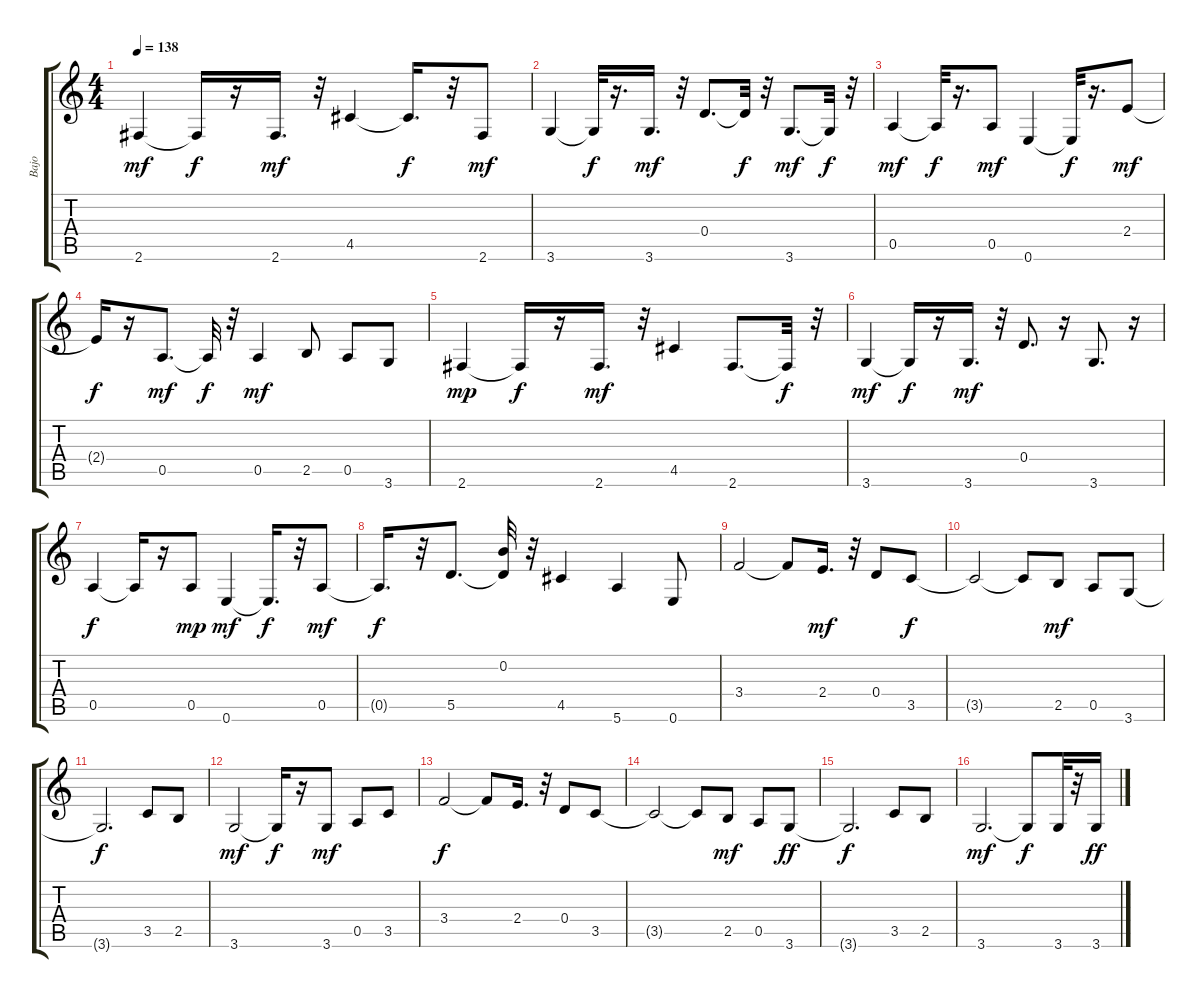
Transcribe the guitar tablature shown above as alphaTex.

\track ("Bajo" "Bajo") {instrument electricbasspick}
\staff {score tabs}
\tuning (E4 B3 G3 D3 A2 E2) {hide}
\ts (4 4)
\tempo 138
\clef g2
\ks c
2.6.4{dy mf} 2.6{t}.16{dy f} r.16 2.6.16{d dy mf} r.32 4.5.4 4.5{t}.16{d dy f} r.32 2.6.8{dy mf} |
3.6.4 3.6{t}.32{dy f} r.16{d} 3.6.16{d dy mf} r.32 0.4.8{d} 0.4{t}.32{dy f} r.32 3.6.8{d dy mf} 3.6{t}.32{dy f} r.32 |
0.5.4{dy mf} 0.5{t}.32{dy f} r.16{d} 0.5.8{dy mf} 0.6.4 0.6{t}.32{dy f} r.16{d} 2.4.8{dy mf} |
2.4{t}.16{dy f} r.16 0.5.8{d dy mf} 0.5{t}.32{dy f} r.32 0.5.4{dy mf} 2.5.8 0.5.8 3.6.8 |
2.6.4{dy mp} 2.6{t}.16{dy f} r.16 2.6.16{d dy mf} r.32 4.5.4 2.6.8{d} 2.6{t}.32{dy f} r.32 |
3.6.4{dy mf} 3.6{t}.16{dy f} r.16 3.6.16{d dy mf} r.32 0.4.8{d} r.16 3.6.8{d} r.16 |
0.5.4{dy f} 0.5{t}.16 r.16 0.5.8{dy mp} 0.6.4{dy mf} 0.6{t}.16{d dy f} r.32 0.5.8{dy mf} |
0.5{t}.16{d dy f} r.32 5.5.8{d} (0.2 5.5{t}).32 r.32 4.5.4 5.6.4 0.6.8 |
3.4.2 3.4{t}.8 2.4.16{d dy mf} r.32 0.4.8 3.5.8{dy f} |
3.5{t}.2 3.5{t}.8 2.5.8{dy mf} 0.5.8 3.6.8 |
3.6{t}.2{d dy f} 3.5.8 2.5.8 |
3.6.2{dy mf} 3.6{t}.16{dy f} r.16 3.6.8{dy mf} 0.5.8 3.5.8 |
3.4.2{dy f} 3.4{t}.8 2.4.16{d} r.32 0.4.8 3.5.8 |
3.5{t}.2 3.5{t}.8 2.5.8{dy mf} 0.5.8 3.6.8{dy ff} |
3.6{t}.2{d dy f} 3.5.8 2.5.8 |
3.6.2{d dy mf} 3.6{t}.8{dy f} 3.6.32 r.32 3.6.16{dy ff}
